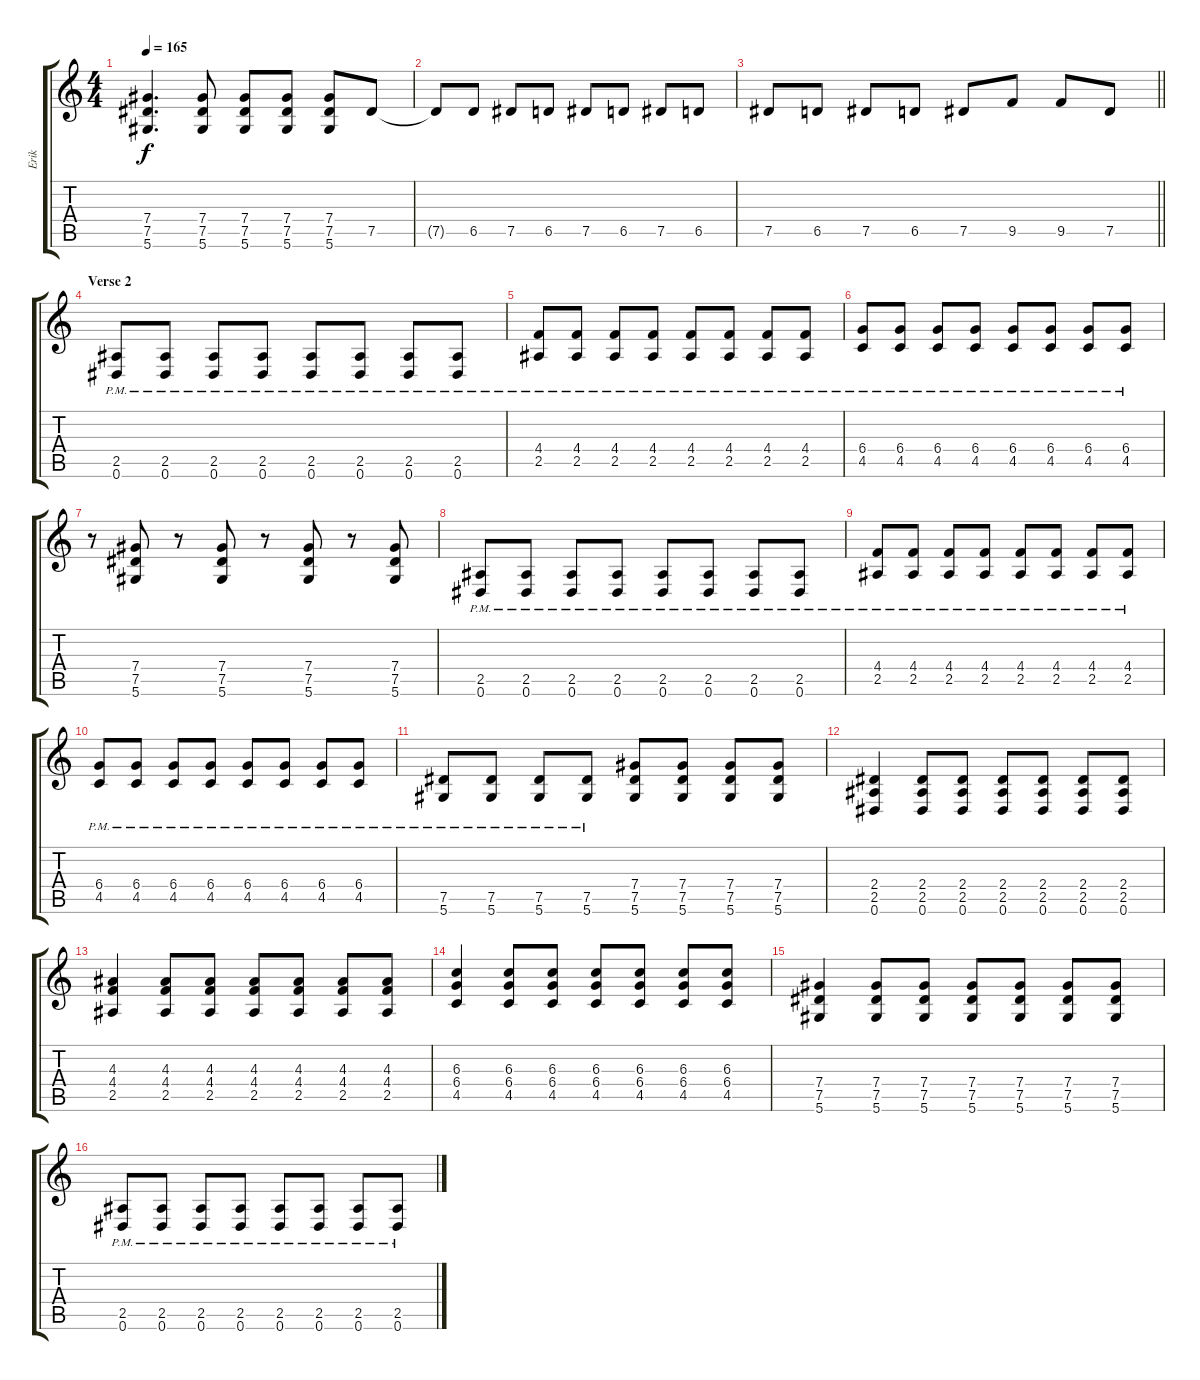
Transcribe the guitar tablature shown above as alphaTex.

\track ("Erik" "Erik") {instrument distortionguitar}
\staff {score tabs}
\tuning (Eb4 Bb3 Gb3 Db3 Ab2 Eb2) {hide}
\ts (4 4)
\tempo 165
\clef g2
\ks c
(7.4 7.5 5.6).4{d dy f} (7.4 7.5 5.6).8 (7.4 7.5 5.6).8 (7.4 7.5 5.6).8 (7.4 7.5 5.6).8 7.5.8 |
7.5{t}.8 6.5.8 7.5.8 6.5.8 7.5.8 6.5.8 7.5.8 6.5.8 |
\barLineRight lightlight
7.5.8 6.5.8 7.5.8 6.5.8 7.5.8 9.5.8 9.5.8 7.5.8 |
\section ("" "Verse 2")
(2.5{pm} 0.6{pm}).8 (2.5{pm} 0.6{pm}).8 (2.5{pm} 0.6{pm}).8 (2.5{pm} 0.6{pm}).8 (2.5{pm} 0.6{pm}).8 (2.5{pm} 0.6{pm}).8 (2.5{pm} 0.6{pm}).8 (2.5{pm} 0.6{pm}).8 |
(4.4{pm} 2.5{pm}).8 (4.4{pm} 2.5{pm}).8 (4.4{pm} 2.5{pm}).8 (4.4{pm} 2.5{pm}).8 (4.4{pm} 2.5{pm}).8 (4.4{pm} 2.5{pm}).8 (4.4{pm} 2.5{pm}).8 (4.4{pm} 2.5{pm}).8 |
(6.4{pm} 4.5{pm}).8 (6.4{pm} 4.5{pm}).8 (6.4{pm} 4.5{pm}).8 (6.4{pm} 4.5{pm}).8 (6.4{pm} 4.5{pm}).8 (6.4{pm} 4.5{pm}).8 (6.4{pm} 4.5{pm}).8 (6.4{pm} 4.5{pm}).8 |
r.8 (7.4 7.5 5.6).8 r.8 (7.4 7.5 5.6).8 r.8 (7.4 7.5 5.6).8 r.8 (7.4 7.5 5.6).8 |
(2.5{pm} 0.6{pm}).8 (2.5{pm} 0.6{pm}).8 (2.5{pm} 0.6{pm}).8 (2.5{pm} 0.6{pm}).8 (2.5{pm} 0.6{pm}).8 (2.5{pm} 0.6{pm}).8 (2.5{pm} 0.6{pm}).8 (2.5{pm} 0.6{pm}).8 |
(4.4{pm} 2.5{pm}).8 (4.4{pm} 2.5{pm}).8 (4.4{pm} 2.5{pm}).8 (4.4{pm} 2.5{pm}).8 (4.4{pm} 2.5{pm}).8 (4.4{pm} 2.5{pm}).8 (4.4{pm} 2.5{pm}).8 (4.4{pm} 2.5{pm}).8 |
(6.4{pm} 4.5{pm}).8 (6.4{pm} 4.5{pm}).8 (6.4{pm} 4.5{pm}).8 (6.4{pm} 4.5{pm}).8 (6.4{pm} 4.5{pm}).8 (6.4{pm} 4.5{pm}).8 (6.4{pm} 4.5{pm}).8 (6.4{pm} 4.5{pm}).8 |
(7.5{pm} 5.6).8 (7.5{pm} 5.6).8 (7.5{pm} 5.6).8 (7.5{pm} 5.6).8 (7.4 7.5 5.6).8 (7.4 7.5 5.6).8 (7.4 7.5 5.6).8 (7.4 7.5 5.6).8 |
(2.4 2.5 0.6).4 (2.4 2.5 0.6).8 (2.4 2.5 0.6).8 (2.4 2.5 0.6).8 (2.4 2.5 0.6).8 (2.4 2.5 0.6).8 (2.4 2.5 0.6).8 |
(4.3 4.4 2.5).4 (4.3 4.4 2.5).8 (4.3 4.4 2.5).8 (4.3 4.4 2.5).8 (4.3 4.4 2.5).8 (4.3 4.4 2.5).8 (4.3 4.4 2.5).8 |
(6.3 6.4 4.5).4 (6.3 6.4 4.5).8 (6.3 6.4 4.5).8 (6.3 6.4 4.5).8 (6.3 6.4 4.5).8 (6.3 6.4 4.5).8 (6.3 6.4 4.5).8 |
(7.4 7.5 5.6).4 (7.4 7.5 5.6).8 (7.4 7.5 5.6).8 (7.4 7.5 5.6).8 (7.4 7.5 5.6).8 (7.4 7.5 5.6).8 (7.4 7.5 5.6).8 |
(2.5{pm} 0.6{pm}).8 (2.5{pm} 0.6{pm}).8 (2.5{pm} 0.6{pm}).8 (2.5{pm} 0.6{pm}).8 (2.5{pm} 0.6{pm}).8 (2.5{pm} 0.6{pm}).8 (2.5{pm} 0.6{pm}).8 (2.5{pm} 0.6{pm}).8
